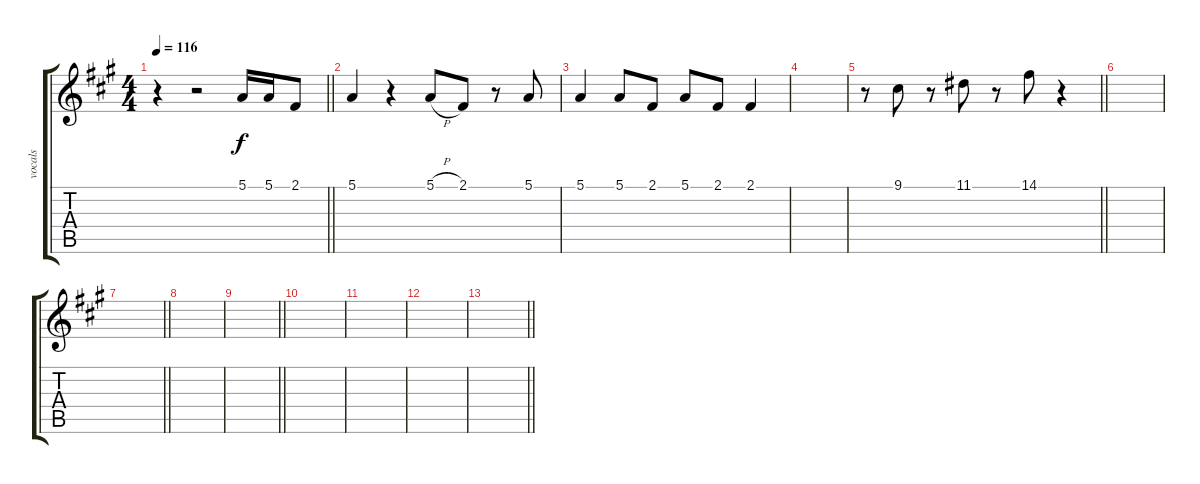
\track ("vocals" "vocals") {instrument lead2sawtooth}
\staff {score tabs}
\tuning (E4 B3 G3 D3 A2 E2) {hide}
\ts (4 4)
\tempo 116
\clef g2
\barLineRight lightlight
\ks a
r.4{dy f} r.2 5.1.16 5.1.16 2.1.8 |
5.1.4 r.4 5.1{h}.8 2.1.8 r.8 5.1.8 |
5.1.4 5.1.8 2.1.8 5.1.8 2.1.8 2.1.4 |
|
\barLineRight lightlight
r.8 9.1.8 r.8 11.1.8 r.8 14.1.8 r.4 |
|
\barLineRight lightlight
|
|
\barLineRight lightlight
|
|
|
|
\barLineRight lightlight
